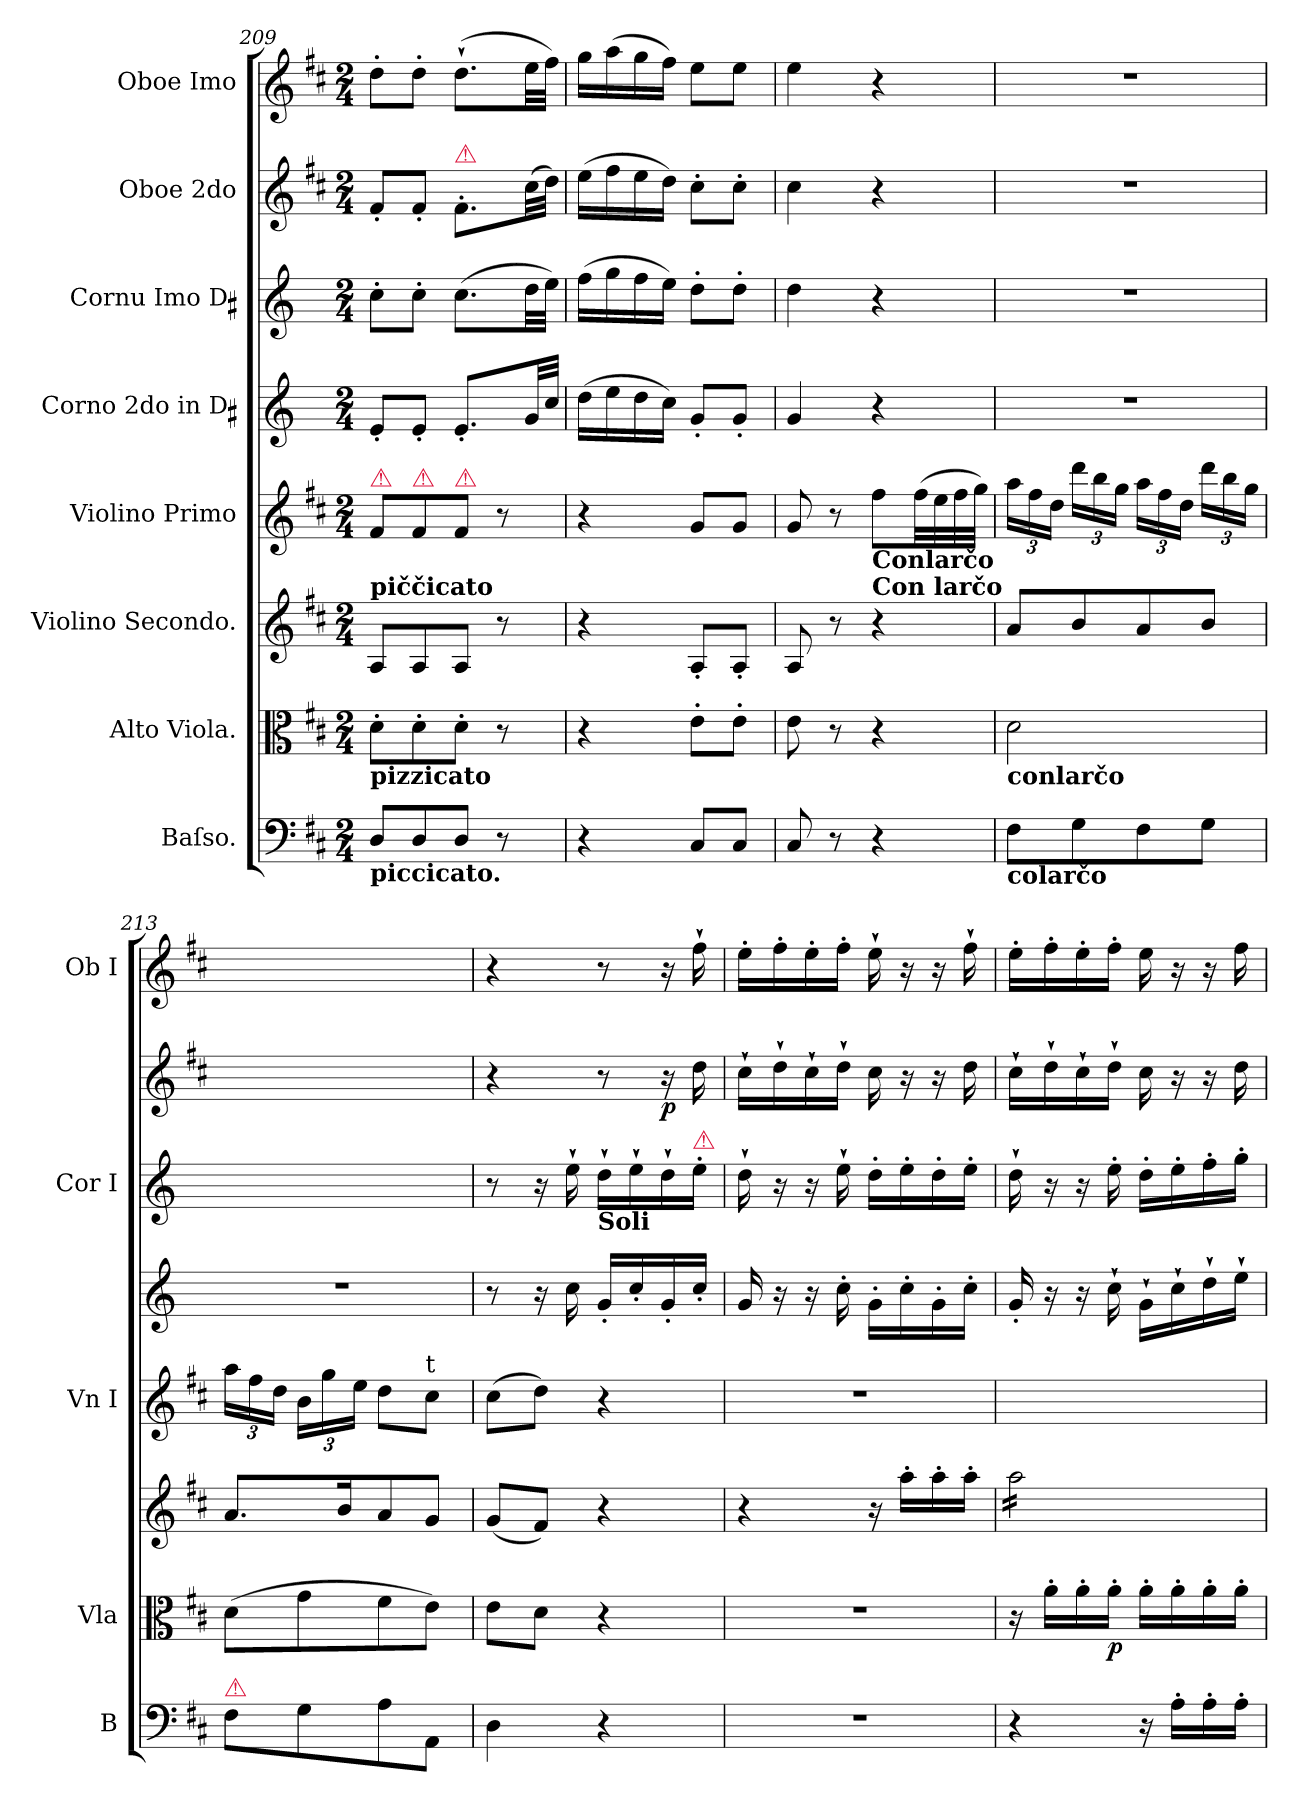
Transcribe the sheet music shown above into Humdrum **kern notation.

**kern	**dynam	**kern	**dynam	**kern	**dynam	**kern	**kern	**kern	**dynam	**kern	**dynam	**kern
*part8	*part8	*part7	*part7	*part6	*part6	*part5	*part4	*part3	*part3	*part2	*part2	*part1
*staff8	*staff8	*staff7	*staff7	*staff6	*staff6	*staff5	*staff4	*staff3	*staff3	*staff2	*staff2	*staff1
*I"Baſso.	*	*I"Alto Viola.	*	*I"Violino Secondo.	*	*I"Violino Primo	*I"Corno 2do in D#	*I"Cornu Imo D#	*	*I"Oboe 2do	*	*I"Oboe Imo
*I'B	*	*I'Vla	*	*	*	*I'Vn I	*	*I'Cor I	*	*	*	*I'Ob I
*clefF4	*	*clefC3	*	*clefG2	*	*clefG2	*clefG2	*clefG2	*	*clefG2	*	*clefG2
*	*	*	*	*	*	*	*ITrd-1c-2	*ITrd-1c-2	*	*	*	*
*k[f#c#]	*	*k[f#c#]	*	*k[f#c#]	*	*k[f#c#]	*k[f#c#]	*k[f#c#]	*	*k[f#c#]	*	*k[f#c#]
*M2/4	*	*M2/4	*	*M2/4	*	*M2/4	*M2/4	*M2/4	*	*M2/4	*	*M2/4
=209	=209	=209	=209	=209	=209	=209	=209	=209	=209	=209	=209	=209
!	!	!	!	!	!	!LO:TX:a:color=crimson:t=⚠	!	!	!	!	!	!
!	!	!	!	!LO:TX:a:B:t=piččicato	!	!	!	!	!	!	!	!
!	!	!LO:TX:b:B:t=pizzicato	!	!	!	!	!	!	!	!	!	!
!LO:TX:b:B:t=piccicato.	!	!	!	!	!	!	!	!	!	!	!	!
8D/L	.	8d'\L	.	8A/L	.	8f#/L	8f#'/L	8dd'\L	.	8f#'/L	.	8dd'\L
!	!	!	!	!	!	!LO:TX:a:color=crimson:t=⚠	!	!	!	!	!	!
8D/	.	8d'\	.	8A/	.	8f#/	8f#'/J	8dd'\J	.	8f#'/J	.	8dd'\J
!	!	!	!	!	!	!	!	!	!	!LO:TX:a:color=crimson:t=⚠	!	!
!	!	!	!	!	!	!LO:TX:a:color=crimson:t=⚠	!	!	!	!	!	!
8D/J	.	8d'\J	.	8A/J	.	8f#/J	8.f#'/L	(8.dd\L	.	8.f#'/L	.	(8.dd`\L
8r	.	8r	.	8r	.	8r	.	.	.	.	.	.
.	.	.	.	.	.	.	32a/LL	32ee\LL	.	(>32cc#\LL	.	32ee\LL
.	.	.	.	.	.	.	32dd/JJJ	32ff#\JJJ)	.	32dd\JJJ)	.	32ff#\JJJ)
=210	=210	=210	=210	=210	=210	=210	=210	=210	=210	=210	=210	=210
4r	.	4r	.	4r	.	4r	(16ee\LL	(16gg\LL	.	(16ee\LL	.	16gg\LL
.	.	.	.	.	.	.	16ff#\	16aa\	.	16ff#\	.	(16aa\
.	.	.	.	.	.	.	16ee\	16gg\	.	16ee\	.	16gg\
.	.	.	.	.	.	.	16dd\JJ)	16ff#\JJ)	.	16dd\JJ)	.	16ff#\JJ)
8C#/L	.	8e'\L	.	8A'/L	.	8g/L	8a'/L	8ee'\L	.	8cc#'\L	.	8ee\L
8C#/J	.	8e'\J	.	8A'/J	.	8g/J	8a'/J	8ee'\J	.	8cc#'\J	.	8ee\J
=211	=211	=211	=211	=211	=211	=211	=211	=211	=211	=211	=211	=211
8C#/	.	8e\	.	8A/	.	8g/	4a/	4ee\	.	4cc#\	.	4ee\
8r	.	8r	.	8r	.	8r	.	.	.	.	.	.
!	!	!	!	!	!	!LO:TX:b:B:t=Conlarčo	!	!	!	!	!	!
!	!	!	!	!LO:TX:a:B:t=Con larčo	!	!	!	!	!	!	!	!
4r	.	4r	.	4r	.	8ff#\L	4r	4r	.	4r	.	4r
.	.	.	.	.	.	(32ff#\LL	.	.	.	.	.	.
.	.	.	.	.	.	32ee\	.	.	.	.	.	.
.	.	.	.	.	.	32ff#\	.	.	.	.	.	.
.	.	.	.	.	.	32gg\JJJ)	.	.	.	.	.	.
=212	=212	=212	=212	=212	=212	=212	=212	=212	=212	=212	=212	=212
!	!	!LO:TX:b:B:t=conlarčo	!	!	!	!	!	!	!	!	!	!
!LO:TX:b:B:t=colarčo	!	!	!	!	!	!	!	!	!	!	!	!
!	!	!	!	!	!	!	!LO:N:vis=0	!LO:N:vis=0	!	!LO:N:vis=1	!	!LO:N:vis=0
8F#\L	.	2d\	.	8a/L	.	24aa\LL	2r	2r	.	2r	.	2r
.	.	.	.	.	.	24ff#\	.	.	.	.	.	.
.	.	.	.	.	.	24dd\JJ	.	.	.	.	.	.
8G\	.	.	.	8b/	.	24ddd\LL	.	.	.	.	.	.
.	.	.	.	.	.	24bb\	.	.	.	.	.	.
.	.	.	.	.	.	24gg\JJ	.	.	.	.	.	.
8F#\	.	.	.	8a/	.	24aa\LL	.	.	.	.	.	.
.	.	.	.	.	.	24ff#\	.	.	.	.	.	.
.	.	.	.	.	.	24dd\JJ	.	.	.	.	.	.
8G\J	.	.	.	8b/J	.	24ddd\LL	.	.	.	.	.	.
.	.	.	.	.	.	24bb\	.	.	.	.	.	.
.	.	.	.	.	.	24gg\JJ	.	.	.	.	.	.
=213	=213	=213	=213	=213	=213	=213	=213	=213	=213	=213	=213	=213
!LO:TX:a:color=crimson:t=⚠	!	!	!	!	!	!	!	!	!	!	!	!
8F#\L	.	(8d\L	.	8.a/L	.	24aa\LL	2r	2ryy	.	2ryy	.	2ryy
.	.	.	.	.	.	24ff#\	.	.	.	.	.	.
.	.	.	.	.	.	24dd\JJ	.	.	.	.	.	.
8G\	.	8g\	.	.	.	24b\LL	.	.	.	.	.	.
.	.	.	.	.	.	24gg\	.	.	.	.	.	.
.	.	.	.	16b/K	.	.	.	.	.	.	.	.
.	.	.	.	.	.	24ee\JJ	.	.	.	.	.	.
8A\	.	8f#\	.	8a/	.	8dd\L	.	.	.	.	.	.
!	!	!	!	!	!	!LO:TX:a:t=t	!	!	!	!	!	!
8AA/J	.	8e\J)	.	8g/J	.	8cc#\J	.	.	.	.	.	.
=214	=214	=214	=214	=214	=214	=214	=214	=214	=214	=214	=214	=214
4D\	.	8e\L	.	(8g/L	.	(8cc#\L	8r	8r	.	4r	.	4r
.	.	8d\J	.	8f#/J)	.	8dd\J)	16r	16r	po.	.	.	.
.	.	.	.	.	.	.	16dd\	16ff#`\	.	.	.	.
!	!	!	!	!	!	!	!	!LO:TX:b:B:t=Soli	!	!	!	!
4r	.	4r	.	4r	.	4r	16a'/LL	16ee`\LL	.	8r	.	8r
.	.	.	.	.	.	.	16dd'/	16ff#`\	.	.	.	.
.	.	.	.	.	.	.	16a'/	16ee`\	.	16r	p	16r
!	!	!	!	!	!	!	!	!LO:TX:a:color=crimson:t=⚠	!	!	!	!
.	.	.	.	.	.	.	16dd'/JJ	16ff#'\JJ	.	16dd\	.	16ff#`\
=215	=215	=215	=215	=215	=215	=215	=215	=215	=215	=215	=215	=215
!	!	!	!	!	!	!LO:N:vis=0	!	!	!	!	!	!
2r	.	2r	.	4r	.	2r	16a/	16ee`\	.	16cc#`\LL	.	16ee'\LL
.	.	.	.	.	.	.	16r	16r	.	16dd`\	.	16ff#'\
.	.	.	.	.	.	.	16r	16r	.	16cc#`\	.	16ee'\
.	.	.	.	.	.	.	16dd'\	16ff#`\	.	16dd`\JJ	.	16ff#'\JJ
.	.	.	.	16r	.	.	16a'\LL	16ee'\LL	.	16cc#\	.	16ee`\
.	.	.	.	16aa'\LL	.	.	16dd'\	16ff#'\	.	16r	.	16r
.	.	.	.	16aa'\	po	.	16a'\	16ee'\	.	16r	.	16r
.	.	.	.	16aa'\JJ	.	.	16dd'\JJ	16ff#'\JJ	.	16dd\	.	16ff#`\
=216	=216	=216	=216	=216	=216	=216	=216	=216	=216	=216	=216	=216
*	*	*	*	*tremolo	*	*	*	*	*	*	*	*
4r	.	16r	.	16aa\LL	.	2ryy	16a'/	16ee`\	.	16cc#`\LL	.	16ee'\LL
.	.	16a'\LL	.	16aa\	.	.	16r	16r	.	16dd`\	.	16ff#'\
.	.	16a'\	.	16aa\	.	.	16r	16r	.	16cc#`\	.	16ee'\
.	.	16a'\JJ	p	16aa\	.	.	16dd`\	16ff#'\	.	16dd`\JJ	.	16ff#'\JJ
16r	.	16a'\LL	.	16aa\	.	.	16a`\LL	16ee'\LL	.	16cc#\	.	16ee\
16A'\LL	po.	16a'\	.	16aa\	.	.	16dd`\	16ff#'\	.	16r	.	16r
16A'\	.	16a'\	.	16aa\	.	.	16ee`\	16gg'\	.	16r	.	16r
16A'\JJ	.	16a'\JJ	.	16aa\JJ	.	.	16ff#`\JJ	16aa'\JJ	.	16dd\	.	16ff#\
*	*	*	*	*Xtremolo	*	*	*	*	*	*	*	*
=	=	=	=	=	=	=	=	=	=	=	=	=
*-	*-	*-	*-	*-	*-	*-	*-	*-	*-	*-	*-	*-
